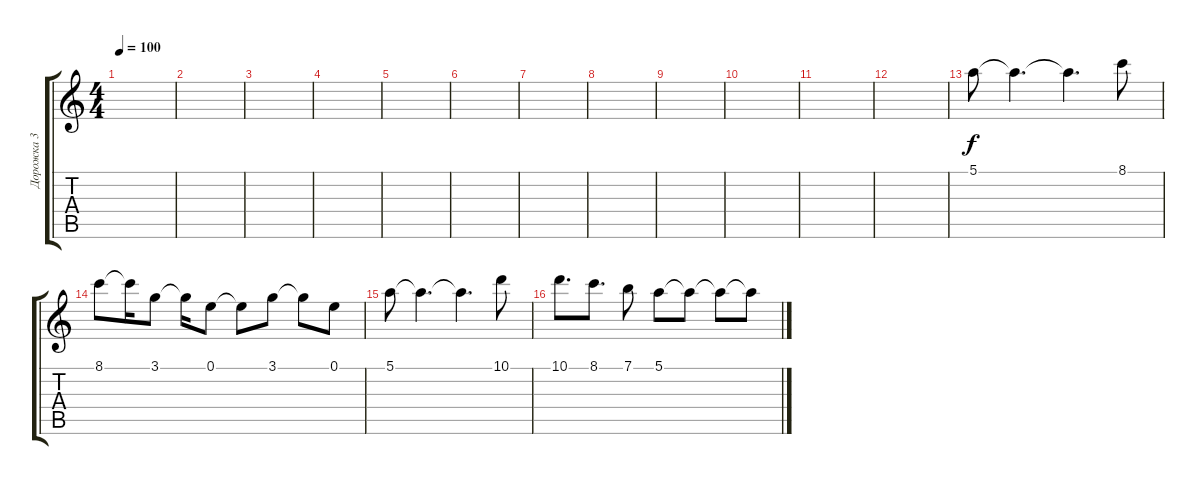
\track ("Дорожка 3" "Дорожка 3") {instrument acousticguitarsteel}
\staff {score tabs}
\tuning (E4 B3 G3 D3 A2 E2) {hide}
\ts (4 4)
\tempo 100
\clef g2
\ks c
|
|
|
|
|
|
|
|
|
|
|
|
5.1.8 5.1{t}.4{d} 5.1{t}.4{d} 8.1.8 |
8.1.8 8.1{t}.16 3.1.8 3.1{t}.16 0.1.8 0.1{t}.8 3.1.8 3.1{t}.8 0.1.8 |
5.1.8 5.1{t}.4{d} 5.1{t}.4{d} 10.1.8 |
10.1.8{d} 8.1.8{d} 7.1.8 5.1.8 5.1{t}.8 5.1{t}.8 5.1{t}.8
